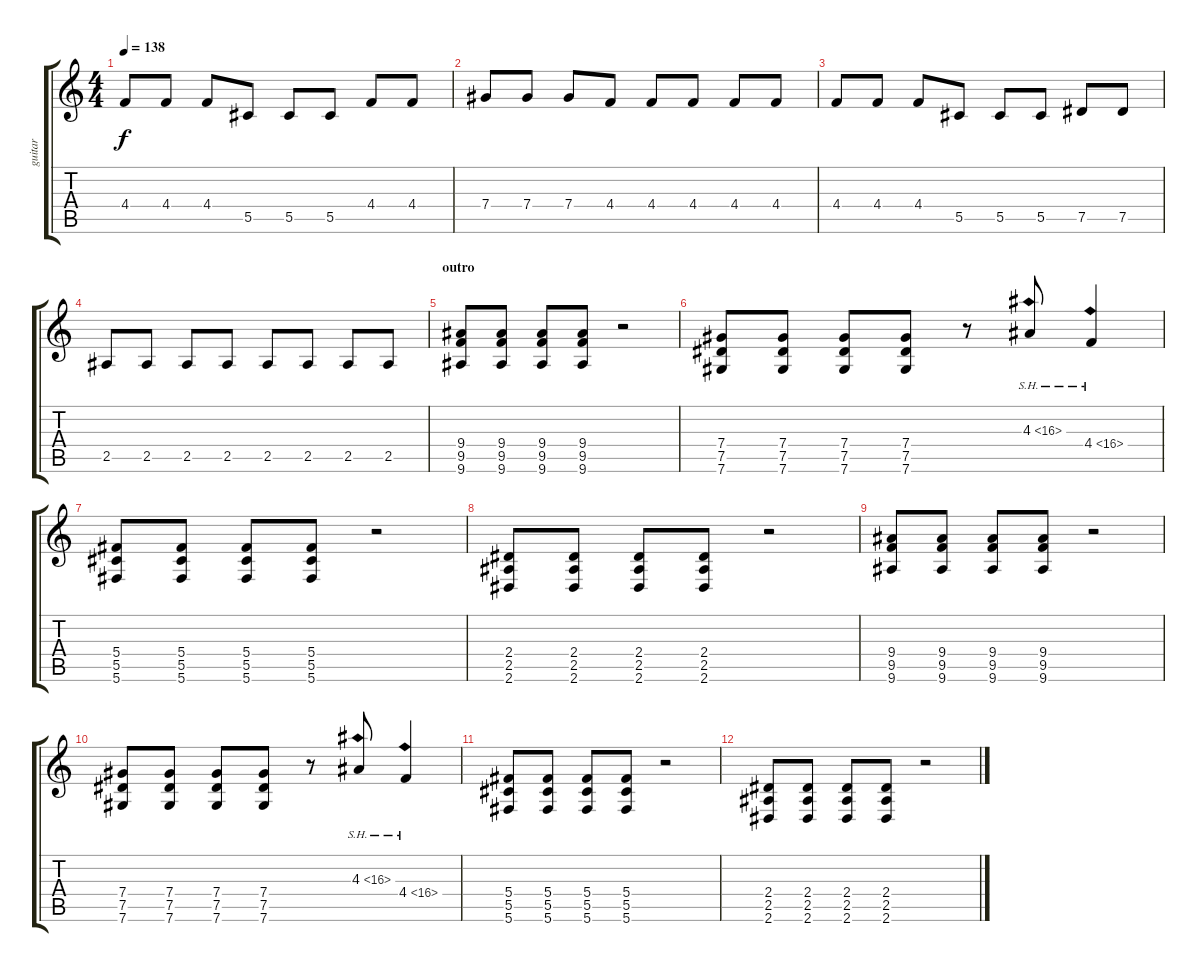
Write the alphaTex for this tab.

\track ("guitar" "guitar") {instrument distortionguitar}
\staff {score tabs}
\tuning (Eb4 Bb3 Gb3 Db3 Ab2 Db2) {hide}
\ts (4 4)
\tempo 138
\clef g2
\ks c
4.4.8{dy f balance 8} 4.4.8 4.4.8 5.5.8 5.5.8 5.5.8 4.4.8 4.4.8 |
7.4.8 7.4.8 7.4.8 4.4.8 4.4.8 4.4.8 4.4.8 4.4.8 |
4.4.8 4.4.8 4.4.8 5.5.8 5.5.8 5.5.8 7.5.8 7.5.8 |
2.5.8 2.5.8 2.5.8 2.5.8 2.5.8 2.5.8 2.5.8 2.5.8 |
\section ("" "outro")
(9.4 9.5 9.6).8 (9.4 9.5 9.6).8 (9.4 9.5 9.6).8 (9.4 9.5 9.6).8 r.2 |
(7.4 7.5 7.6).8 (7.4 7.5 7.6).8 (7.4 7.5 7.6).8 (7.4 7.5 7.6).8 r.8 4.3{sh 12}.8 4.4{sh 12}.4 |
(5.4 5.5 5.6).8 (5.4 5.5 5.6).8 (5.4 5.5 5.6).8 (5.4 5.5 5.6).8 r.2 |
(2.4 2.5 2.6).8 (2.4 2.5 2.6).8 (2.4 2.5 2.6).8 (2.4 2.5 2.6).8 r.2 |
(9.4 9.5 9.6).8 (9.4 9.5 9.6).8 (9.4 9.5 9.6).8 (9.4 9.5 9.6).8 r.2 |
(7.4 7.5 7.6).8 (7.4 7.5 7.6).8 (7.4 7.5 7.6).8 (7.4 7.5 7.6).8 r.8 4.3{sh 12}.8 4.4{sh 12}.4 |
(5.4 5.5 5.6).8 (5.4 5.5 5.6).8 (5.4 5.5 5.6).8 (5.4 5.5 5.6).8 r.2 |
(2.4 2.5 2.6).8 (2.4 2.5 2.6).8 (2.4 2.5 2.6).8 (2.4 2.5 2.6).8 r.2
